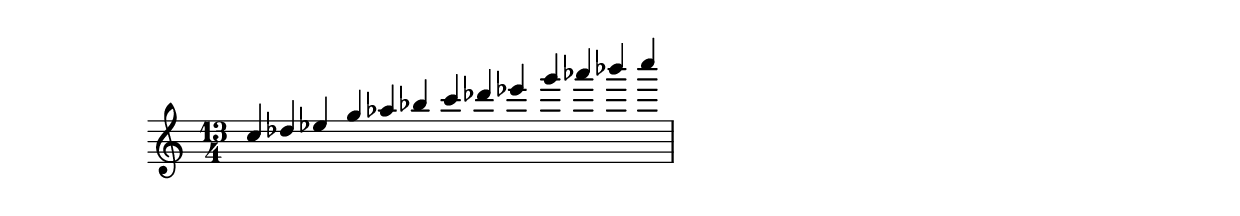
\version "2.18.2" \score { \new Staff << \new Voice { \set midiInstrument = #"piano" \voiceOne
 \key c \major \time 13/4
\override Voice.TextScript.font-size = #-4
 { c'' des'' ees'' g'' aes'' bes'' c''' des''' ees''' g''' aes''' bes''' c''''  } 
 } >> \layout { } \midi { \context { \Staff \remove "Staff_performer" }
\context { \Voice \consists "Staff_performer" } \tempo 2 = 60 } }
\paper{oddHeaderMarkup = ##f oddFooterMarkup = ##f}
